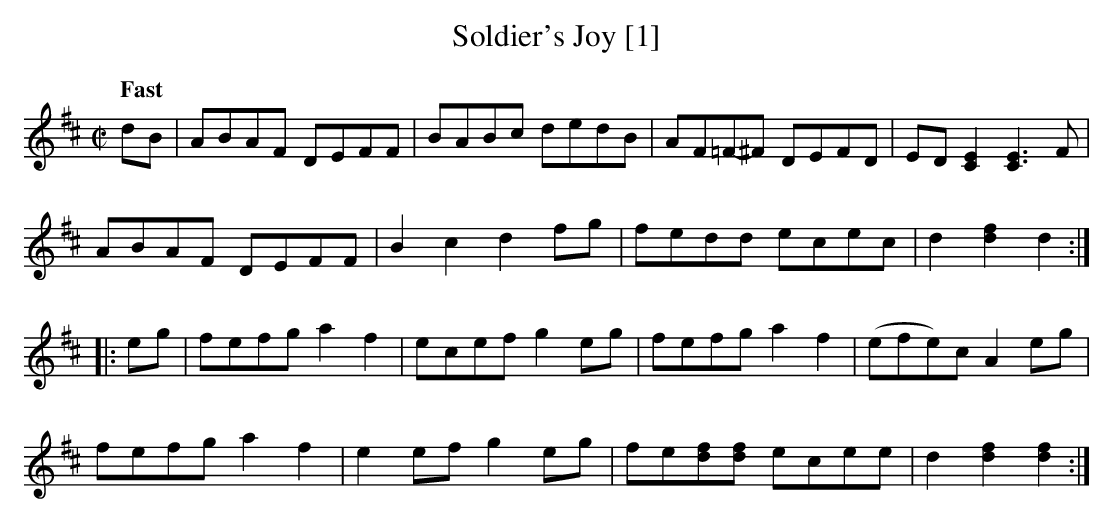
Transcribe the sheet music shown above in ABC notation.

X:1
T:Soldier's Joy [1]
M:C|
L:1/8
Q:"Fast"
K:D
dB|ABAF DEFF|BABc dedB|AF=F-^F DEFD|ED[C2E2] [C3E3]F|
A-BAF DEFF|B2c2d2fg|f-edd ecec|d2[d2f2]d2:|
|:eg|fefg a2f2|ecef g2eg|fefg a2f2| (efe)c A2eg|
fefg a2f2|e2ef g2eg|fe[df][df] ecee|d2[d2f2][d2f2]:|]
